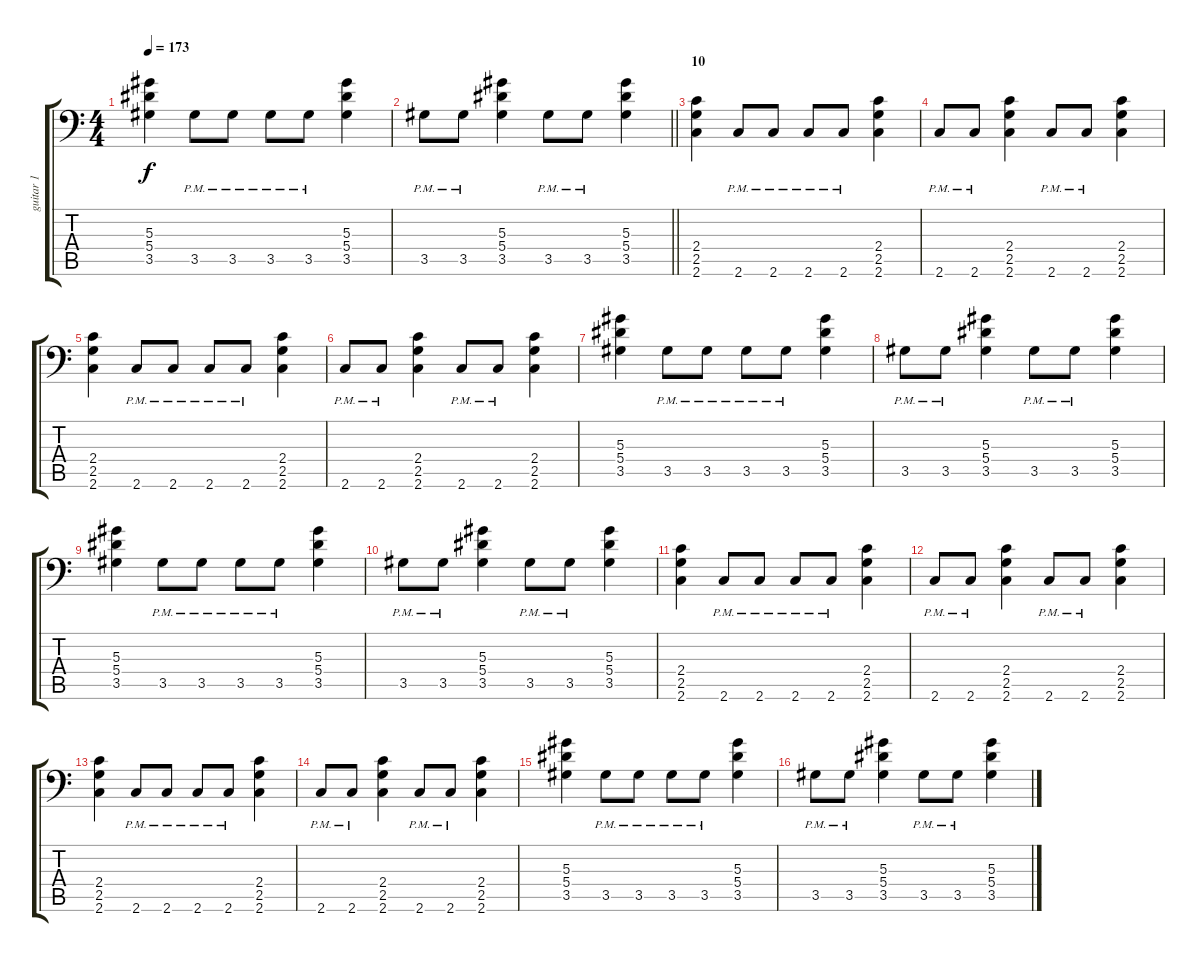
\track ("guitar 1" "guitar 1") {instrument distortionguitar}
\staff {score tabs}
\tuning (C4 G3 Eb3 Bb2 F2 Bb1) {hide}
\ts (4 4)
\tempo 173
\clef f4
\ks c
(5.3 5.4 3.5).4{dy f} 3.5{pm}.8 3.5{pm}.8 3.5{pm}.8 3.5{pm}.8 (5.3 5.4 3.5).4 |
\barLineRight lightlight
3.5{pm}.8 3.5{pm}.8 (5.3 5.4 3.5).4 3.5{pm}.8 3.5{pm}.8 (5.3 5.4 3.5).4 |
\section ("" "10")
(2.4 2.5 2.6).4{instrument distortionguitar} 2.6{pm}.8 2.6{pm}.8 2.6{pm}.8 2.6{pm}.8 (2.4 2.5 2.6).4 |
2.6{pm}.8 2.6{pm}.8 (2.4 2.5 2.6).4 2.6{pm}.8 2.6{pm}.8 (2.4 2.5 2.6).4 |
(2.4 2.5 2.6).4 2.6{pm}.8 2.6{pm}.8 2.6{pm}.8 2.6{pm}.8 (2.4 2.5 2.6).4 |
2.6{pm}.8 2.6{pm}.8 (2.4 2.5 2.6).4 2.6{pm}.8 2.6{pm}.8 (2.4 2.5 2.6).4 |
(5.3 5.4 3.5).4 3.5{pm}.8 3.5{pm}.8 3.5{pm}.8 3.5{pm}.8 (5.3 5.4 3.5).4 |
3.5{pm}.8 3.5{pm}.8 (5.3 5.4 3.5).4 3.5{pm}.8 3.5{pm}.8 (5.3 5.4 3.5).4 |
(5.3 5.4 3.5).4 3.5{pm}.8 3.5{pm}.8 3.5{pm}.8 3.5{pm}.8 (5.3 5.4 3.5).4 |
3.5{pm}.8 3.5{pm}.8 (5.3 5.4 3.5).4 3.5{pm}.8 3.5{pm}.8 (5.3 5.4 3.5).4 |
(2.4 2.5 2.6).4 2.6{pm}.8 2.6{pm}.8 2.6{pm}.8 2.6{pm}.8 (2.4 2.5 2.6).4 |
2.6{pm}.8 2.6{pm}.8 (2.4 2.5 2.6).4 2.6{pm}.8 2.6{pm}.8 (2.4 2.5 2.6).4 |
(2.4 2.5 2.6).4 2.6{pm}.8 2.6{pm}.8 2.6{pm}.8 2.6{pm}.8 (2.4 2.5 2.6).4 |
2.6{pm}.8 2.6{pm}.8 (2.4 2.5 2.6).4 2.6{pm}.8 2.6{pm}.8 (2.4 2.5 2.6).4 |
(5.3 5.4 3.5).4 3.5{pm}.8 3.5{pm}.8 3.5{pm}.8 3.5{pm}.8 (5.3 5.4 3.5).4 |
3.5{pm}.8 3.5{pm}.8 (5.3 5.4 3.5).4 3.5{pm}.8 3.5{pm}.8 (5.3 5.4 3.5).4
